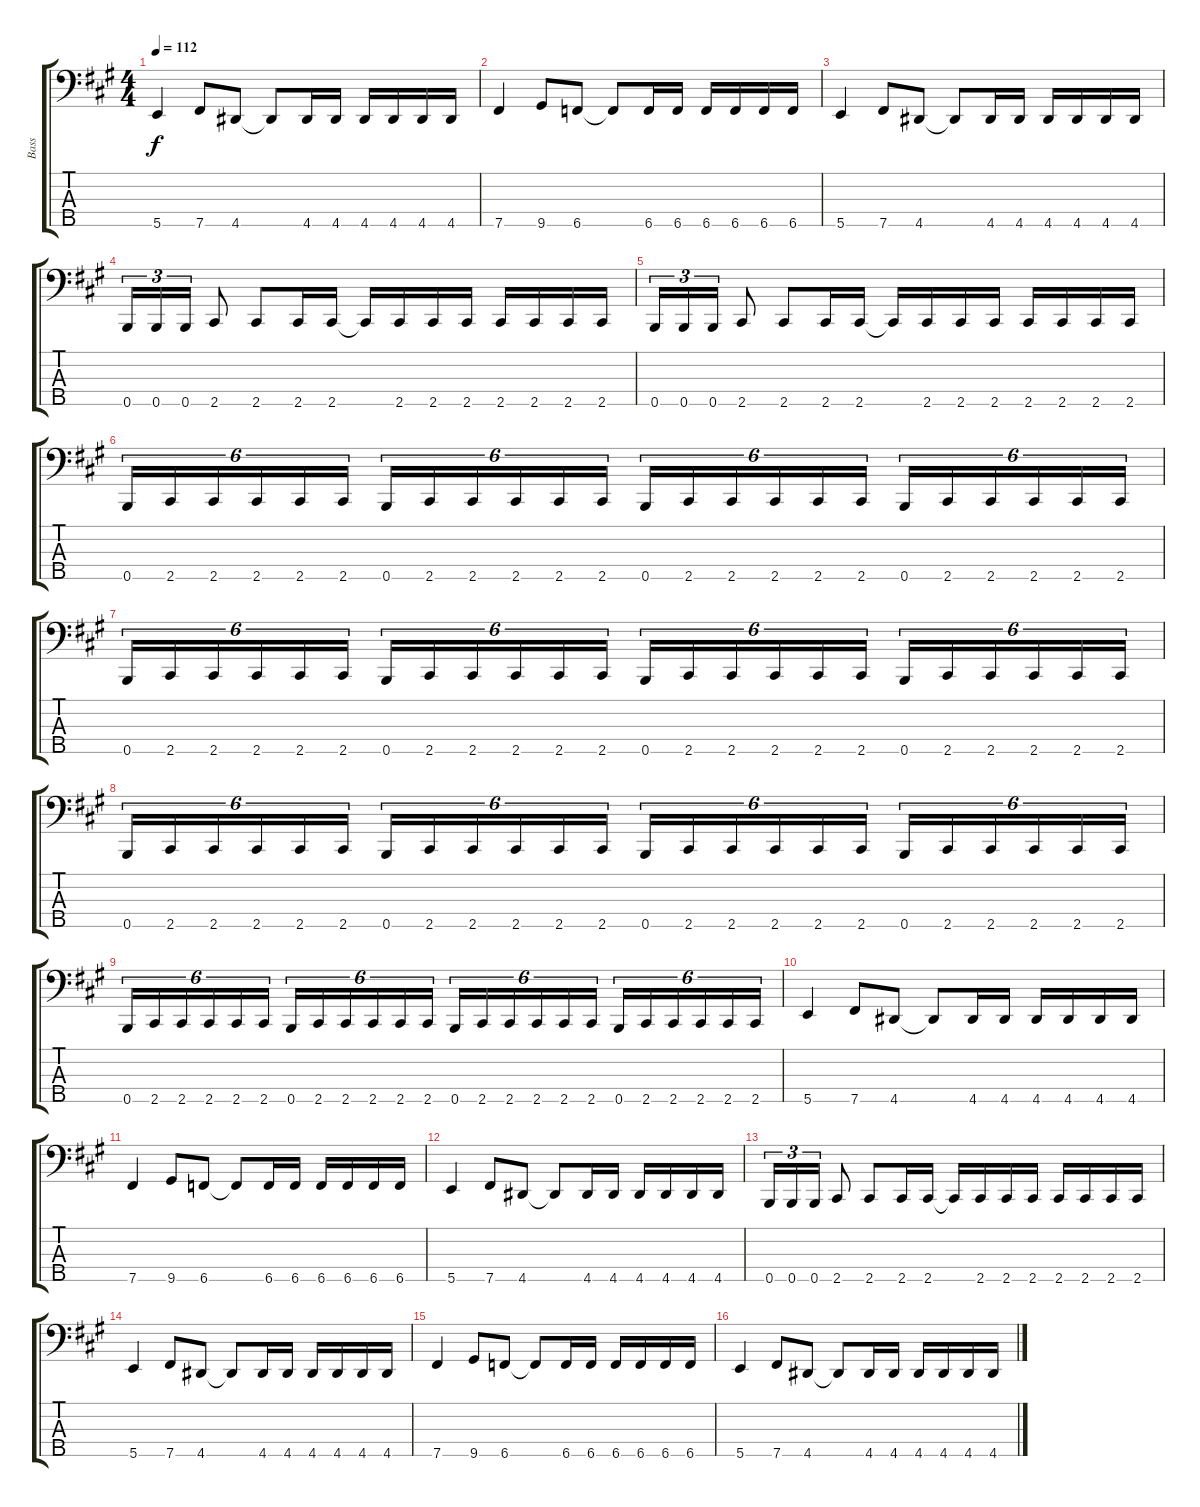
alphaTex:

\track ("Bass" "Bass") {instrument electricbasspick}
\staff {score tabs}
\tuning (G2 D2 A1 E1 B0) {hide}
\ts (4 4)
\tempo 112
\clef f4
\ks f#minor
5.5.4{dy f} 7.5.8 4.5.8 4.5{t}.8 4.5.16 4.5.16 4.5.16 4.5.16 4.5.16 4.5.16 |
7.5.4 9.5.8 6.5.8 6.5{t}.8 6.5.16 6.5.16 6.5.16 6.5.16 6.5.16 6.5.16 |
5.5.4 7.5.8 4.5.8 4.5{t}.8 4.5.16 4.5.16 4.5.16 4.5.16 4.5.16 4.5.16 |
0.5.16{tu (3 2)} 0.5.16{tu (3 2)} 0.5.16{tu (3 2)} 2.5.8 2.5.8 2.5.16 2.5.16 2.5{t}.16 2.5.16 2.5.16 2.5.16 2.5.16 2.5.16 2.5.16 2.5.16 |
0.5.16{tu (3 2)} 0.5.16{tu (3 2)} 0.5.16{tu (3 2)} 2.5.8 2.5.8 2.5.16 2.5.16 2.5{t}.16 2.5.16 2.5.16 2.5.16 2.5.16 2.5.16 2.5.16 2.5.16 |
0.5.16{tu (6 4)} 2.5.16{tu (6 4)} 2.5.16{tu (6 4)} 2.5.16{tu (6 4)} 2.5.16{tu (6 4)} 2.5.16{tu (6 4)} 0.5.16{tu (6 4)} 2.5.16{tu (6 4)} 2.5.16{tu (6 4)} 2.5.16{tu (6 4)} 2.5.16{tu (6 4)} 2.5.16{tu (6 4)} 0.5.16{tu (6 4)} 2.5.16{tu (6 4)} 2.5.16{tu (6 4)} 2.5.16{tu (6 4)} 2.5.16{tu (6 4)} 2.5.16{tu (6 4)} 0.5.16{tu (6 4)} 2.5.16{tu (6 4)} 2.5.16{tu (6 4)} 2.5.16{tu (6 4)} 2.5.16{tu (6 4)} 2.5.16{tu (6 4)} |
0.5.16{tu (6 4)} 2.5.16{tu (6 4)} 2.5.16{tu (6 4)} 2.5.16{tu (6 4)} 2.5.16{tu (6 4)} 2.5.16{tu (6 4)} 0.5.16{tu (6 4)} 2.5.16{tu (6 4)} 2.5.16{tu (6 4)} 2.5.16{tu (6 4)} 2.5.16{tu (6 4)} 2.5.16{tu (6 4)} 0.5.16{tu (6 4)} 2.5.16{tu (6 4)} 2.5.16{tu (6 4)} 2.5.16{tu (6 4)} 2.5.16{tu (6 4)} 2.5.16{tu (6 4)} 0.5.16{tu (6 4)} 2.5.16{tu (6 4)} 2.5.16{tu (6 4)} 2.5.16{tu (6 4)} 2.5.16{tu (6 4)} 2.5.16{tu (6 4)} |
0.5.16{tu (6 4)} 2.5.16{tu (6 4)} 2.5.16{tu (6 4)} 2.5.16{tu (6 4)} 2.5.16{tu (6 4)} 2.5.16{tu (6 4)} 0.5.16{tu (6 4)} 2.5.16{tu (6 4)} 2.5.16{tu (6 4)} 2.5.16{tu (6 4)} 2.5.16{tu (6 4)} 2.5.16{tu (6 4)} 0.5.16{tu (6 4)} 2.5.16{tu (6 4)} 2.5.16{tu (6 4)} 2.5.16{tu (6 4)} 2.5.16{tu (6 4)} 2.5.16{tu (6 4)} 0.5.16{tu (6 4)} 2.5.16{tu (6 4)} 2.5.16{tu (6 4)} 2.5.16{tu (6 4)} 2.5.16{tu (6 4)} 2.5.16{tu (6 4)} |
0.5.16{tu (6 4)} 2.5.16{tu (6 4)} 2.5.16{tu (6 4)} 2.5.16{tu (6 4)} 2.5.16{tu (6 4)} 2.5.16{tu (6 4)} 0.5.16{tu (6 4)} 2.5.16{tu (6 4)} 2.5.16{tu (6 4)} 2.5.16{tu (6 4)} 2.5.16{tu (6 4)} 2.5.16{tu (6 4)} 0.5.16{tu (6 4)} 2.5.16{tu (6 4)} 2.5.16{tu (6 4)} 2.5.16{tu (6 4)} 2.5.16{tu (6 4)} 2.5.16{tu (6 4)} 0.5.16{tu (6 4)} 2.5.16{tu (6 4)} 2.5.16{tu (6 4)} 2.5.16{tu (6 4)} 2.5.16{tu (6 4)} 2.5.16{tu (6 4)} |
5.5.4 7.5.8 4.5.8 4.5{t}.8 4.5.16 4.5.16 4.5.16 4.5.16 4.5.16 4.5.16 |
7.5.4 9.5.8 6.5.8 6.5{t}.8 6.5.16 6.5.16 6.5.16 6.5.16 6.5.16 6.5.16 |
5.5.4 7.5.8 4.5.8 4.5{t}.8 4.5.16 4.5.16 4.5.16 4.5.16 4.5.16 4.5.16 |
0.5.16{tu (3 2)} 0.5.16{tu (3 2)} 0.5.16{tu (3 2)} 2.5.8 2.5.8 2.5.16 2.5.16 2.5{t}.16 2.5.16 2.5.16 2.5.16 2.5.16 2.5.16 2.5.16 2.5.16 |
5.5.4 7.5.8 4.5.8 4.5{t}.8 4.5.16 4.5.16 4.5.16 4.5.16 4.5.16 4.5.16 |
7.5.4 9.5.8 6.5.8 6.5{t}.8 6.5.16 6.5.16 6.5.16 6.5.16 6.5.16 6.5.16 |
5.5.4 7.5.8 4.5.8 4.5{t}.8 4.5.16 4.5.16 4.5.16 4.5.16 4.5.16 4.5.16
